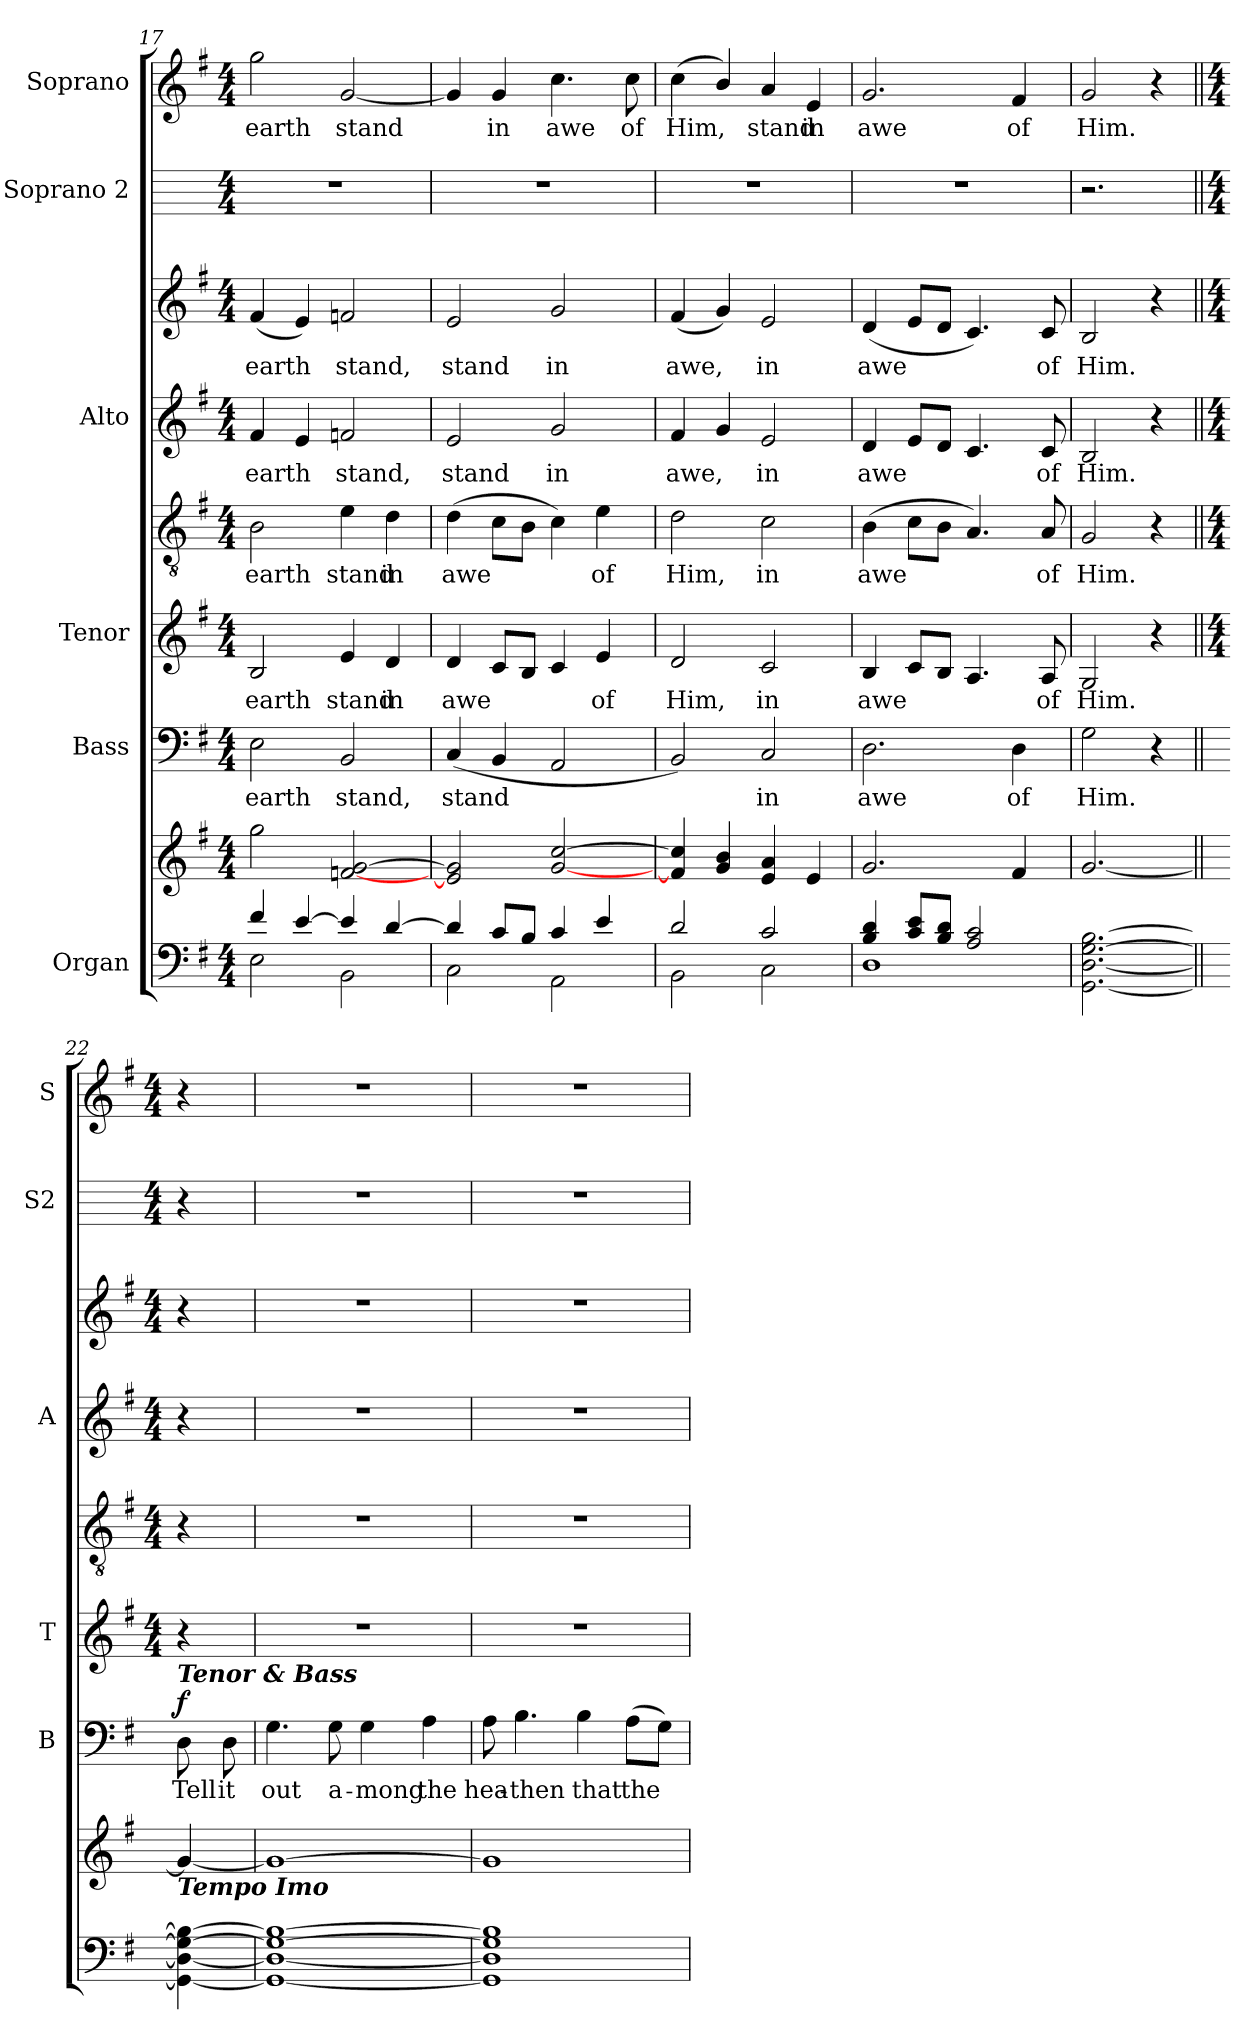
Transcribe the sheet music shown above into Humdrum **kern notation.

**kern	**kern	**kern	**text	**dynam	**kern	**text	**kern	**text	**kern	**text	**kern	**text	**kern	**kern	**text
*part6	*part6	*part5	*part5	*part5	*part4	*part4	*part4	*part4	*part3	*part3	*part3	*part3	*part2	*part1	*part1
*staff9	*staff8	*staff7	*staff7	*staff7	*staff6	*staff6	*staff5	*staff5	*staff4	*staff4	*staff3	*staff3	*staff2	*staff1	*staff1
*I"Organ	*	*I"Bass	*	*	*I"Tenor	*	*	*	*I"Alto	*	*	*	*I"Soprano 2	*I"Soprano	*
*	*	*I'B	*	*	*I'T	*	*	*	*I'A	*	*	*	*I'S2	*I'S	*
*clefF4	*clefG2	*clefF4	*	*	*	*	*clefGv2	*	*	*	*clefG2	*	*	*clefG2	*
*k[f#]	*k[f#]	*k[f#]	*	*	*k[f#]	*	*k[f#]	*	*k[f#]	*	*k[f#]	*	*	*k[f#]	*
*G:	*G:	*G:	*	*	*G:	*	*G:	*	*G:	*	*G:	*	*	*G:	*
*M4/4	*M4/4	*M4/4	*	*	*M4/4	*	*M4/4	*	*M4/4	*	*M4/4	*	*M4/4	*M4/4	*
=17	=17	=17	=17	=17	=17	=17	=17	=17	=17	=17	=17	=17	=17	=17	=17
*^	*	*	*	*	*	*	*	*	*	*	*	*	*	*	*
!	!	!	!	!LO:LY:b	!	!	!LO:LY:b	!	!LO:LY:b	!	!LO:LY:b	!	!LO:LY:b	!	!	!LO:LY:b
4f#/	2E\	2gg	2E	earth	.	2B	earth	2B	earth	4f#	earth	(<4f#	earth	1r	2gg	earth
[4e/	.	.	.	.	.	.	.	.	.	4e	.	4e)	.	.	.	.
!	!	!	!	!LO:LY:b	!	!	!LO:LY:b	!	!LO:LY:b	!	!LO:LY:b	!	!LO:LY:b	!	!	!LO:LY:b
4e/]	2BB\	[2fn [2g	2BB	stand,	.	4e	stand	4e	stand	2fn	stand,	2fn	stand,	.	[2g	stand
!	!	!	!	!	!	!	!LO:LY:b	!	!LO:LY:b	!	!	!	!	!	!	!
[4d/	.	.	.	.	.	4d	in	4d	in	.	.	.	.	.	.	.
=18	=18	=18	=18	=18	=18	=18	=18	=18	=18	=18	=18	=18	=18	=18	=18	=18
!	!	!	!	!LO:LY:b	!	!	!LO:LY:b	!	!LO:LY:b	!	!LO:LY:b	!	!LO:LY:b	!	!	!
4d/]	2C\	2e] 2g]	(<4C	stand	.	4d	awe	(>4d	awe	2e	stand	2e	stand	1r	4g]	.
!	!	!	!	!	!	!	!	!	!	!	!	!	!	!	!	!LO:LY:b
8c/L	.	.	4BB	.	.	8cL	.	8cL	.	.	.	.	.	.	4g	in
8B/J	.	.	.	.	.	8BJ	.	8BJ	.	.	.	.	.	.	.	.
!	!	!	!	!	!	!	!	!	!	!	!LO:LY:b	!	!LO:LY:b	!	!	!LO:LY:b
4c/	2AA\	[2g [2cc	2AA	.	.	4c	.	4c)	.	2g	in	2g	in	.	4.cc	awe
!	!	!	!	!	!	!	!LO:LY:b	!	!LO:LY:b	!	!	!	!	!	!	!
4e/	.	.	.	.	.	4e	of	4e	of	.	.	.	.	.	.	.
!	!	!	!	!	!	!	!	!	!	!	!	!	!	!	!	!LO:LY:b
.	.	.	.	.	.	.	.	.	.	.	.	.	.	.	8cc	of
=19	=19	=19	=19	=19	=19	=19	=19	=19	=19	=19	=19	=19	=19	=19	=19	=19
!	!	!	!	!	!	!	!LO:LY:b	!	!LO:LY:b	!	!LO:LY:b	!	!LO:LY:b	!	!	!LO:LY:b
2d/	2BB\	4f#] 4cc]	2BB)	.	.	2d	Him,	2d	Him,	4f#	awe,	(<4f#	awe,	1r	(>4cc	Him,
.	.	4g 4b	.	.	.	.	.	.	.	4g	.	4g)	.	.	4b/)	.
!	!	!	!	!LO:LY:b	!	!	!LO:LY:b	!	!LO:LY:b	!	!LO:LY:b	!	!LO:LY:b	!	!	!LO:LY:b
2c/	2C\	4e 4a	2C	in	.	2c	in	2c	in	2e	in	2e	in	.	4a	stand
!	!	!	!	!	!	!	!	!	!	!	!	!	!	!	!	!LO:LY:b
.	.	4e	.	.	.	.	.	.	.	.	.	.	.	.	4e	in
=20	=20	=20	=20	=20	=20	=20	=20	=20	=20	=20	=20	=20	=20	=20	=20	=20
!	!	!	!	!LO:LY:b	!	!	!LO:LY:b	!	!LO:LY:b	!	!LO:LY:b	!	!LO:LY:b	!	!	!LO:LY:b
4B/ 4d/	1D\	2.g	2.D	awe	.	4B	awe	(>4B	awe	4d	awe	(<4d	awe	1r	2.g	awe
8c/ 8e/L	.	.	.	.	.	8cL	.	8cL	.	8eL	.	8eL	.	.	.	.
8B/ 8d/J	.	.	.	.	.	8BJ	.	8BJ	.	8dJ	.	8dJ	.	.	.	.
2A/ 2c/	.	.	.	.	.	4.A	.	4.A)	.	4.c	.	4.c)	.	.	.	.
!	!	!	!	!LO:LY:b	!	!	!	!	!	!	!	!	!	!	!	!LO:LY:b
.	.	4f#	4D	of	.	.	.	.	.	.	.	.	.	.	4f#	of
!	!	!	!	!	!	!	!LO:LY:b	!	!LO:LY:b	!	!LO:LY:b	!	!LO:LY:b	!	!	!
.	.	.	.	.	.	8A	of	8A	of	8c	of	8c	of	.	.	.
=21	=21	=21	=21	=21	=21	=21	=21	=21	=21	=21	=21	=21	=21	=21	=21	=21
!	!	!	!	!LO:LY:b	!	!	!LO:LY:b	!	!LO:LY:b	!	!LO:LY:b	!	!LO:LY:b	!	!	!LO:LY:b
2.ryy	[2.GG\ [2.D\ [2.G\ [2.B\	[2.g	2G	Him.	.	2G	Him.	2G	Him.	2B	Him.	2B	Him.	2.r	2g	Him.
.	.	.	4r	.	.	4r	.	4r	.	4r	.	4r	.	.	4r	.
*v	*v	*	*	*	*	*	*	*	*	*	*	*	*	*	*	*
!!LO:LB:g=z
=22||	=22||	=22||	=22||	=22||	=22||	=22||	=22||	=22||	=22||	=22||	=22||	=22||	=22||	=22||	=22||
*	*	*	*	*	*M4/4	*	*M4/4	*	*M4/4	*	*M4/4	*	*M4/4	*M4/4	*
*	*^	*	*	*	*	*	*	*	*	*	*	*	*	*	*
!	!	!	!LO:TX:a:Bi:t=Tenor & Bass	!	!	!	!	!	!	!	!	!	!	!	!	!
!	!LO:TX:b:Bi:t=Tempo Imo	!	!	!	!	!	!	!	!	!	!	!	!	!	!	!
!	!	!	!	!LO:LY:b	!LO:DY:b	!	!	!	!	!	!	!	!	!	!	!
4GG_ 4D_ 4G_ 4B_	4g/_	4ryy	8D	Tell	f	4r	.	4r	.	4r	.	4r	.	4r	4r	.
!	!	!	!	!LO:LY:b	!	!	!	!	!	!	!	!	!	!	!	!
.	.	.	8D	it	.	.	.	.	.	.	.	.	.	.	.	.
=23	=23	=23	=23	=23	=23	=23	=23	=23	=23	=23	=23	=23	=23	=23	=23	=23
!	!	!	!	!LO:LY:b	!	!	!	!	!	!	!	!	!	!	!	!
1GG_ 1D_ 1G_ 1B_	1g/_	1ryy	4.G	out	.	1r	.	1r	.	1r	.	1r	.	1r	1r	.
!	!	!	!	!LO:LY:b	!	!	!	!	!	!	!	!	!	!	!	!
.	.	.	8G	a-	.	.	.	.	.	.	.	.	.	.	.	.
!	!	!	!	!LO:LY:b	!	!	!	!	!	!	!	!	!	!	!	!
.	.	.	4G	-mong	.	.	.	.	.	.	.	.	.	.	.	.
!	!	!	!	!LO:LY:b	!	!	!	!	!	!	!	!	!	!	!	!
.	.	.	4A	the	.	.	.	.	.	.	.	.	.	.	.	.
=24	=24	=24	=24	=24	=24	=24	=24	=24	=24	=24	=24	=24	=24	=24	=24	=24
!	!	!	!	!LO:LY:b	!	!	!	!	!	!	!	!	!	!	!	!
1GG] 1D] 1G] 1B]	1g/]	1ryy	8A	hea-	.	1r	.	1r	.	1r	.	1r	.	1r	1r	.
!	!	!	!	!LO:LY:b	!	!	!	!	!	!	!	!	!	!	!	!
.	.	.	4.B	-then	.	.	.	.	.	.	.	.	.	.	.	.
!	!	!	!	!LO:LY:b	!	!	!	!	!	!	!	!	!	!	!	!
.	.	.	4B	that	.	.	.	.	.	.	.	.	.	.	.	.
!	!	!	!	!LO:LY:b	!	!	!	!	!	!	!	!	!	!	!	!
.	.	.	(>8AL	the	.	.	.	.	.	.	.	.	.	.	.	.
.	.	.	8GJ)	.	.	.	.	.	.	.	.	.	.	.	.	.
*	*v	*v	*	*	*	*	*	*	*	*	*	*	*	*	*	*
=	=	=	=	=	=	=	=	=	=	=	=	=	=	=	=
*-	*-	*-	*-	*-	*-	*-	*-	*-	*-	*-	*-	*-	*-	*-	*-
